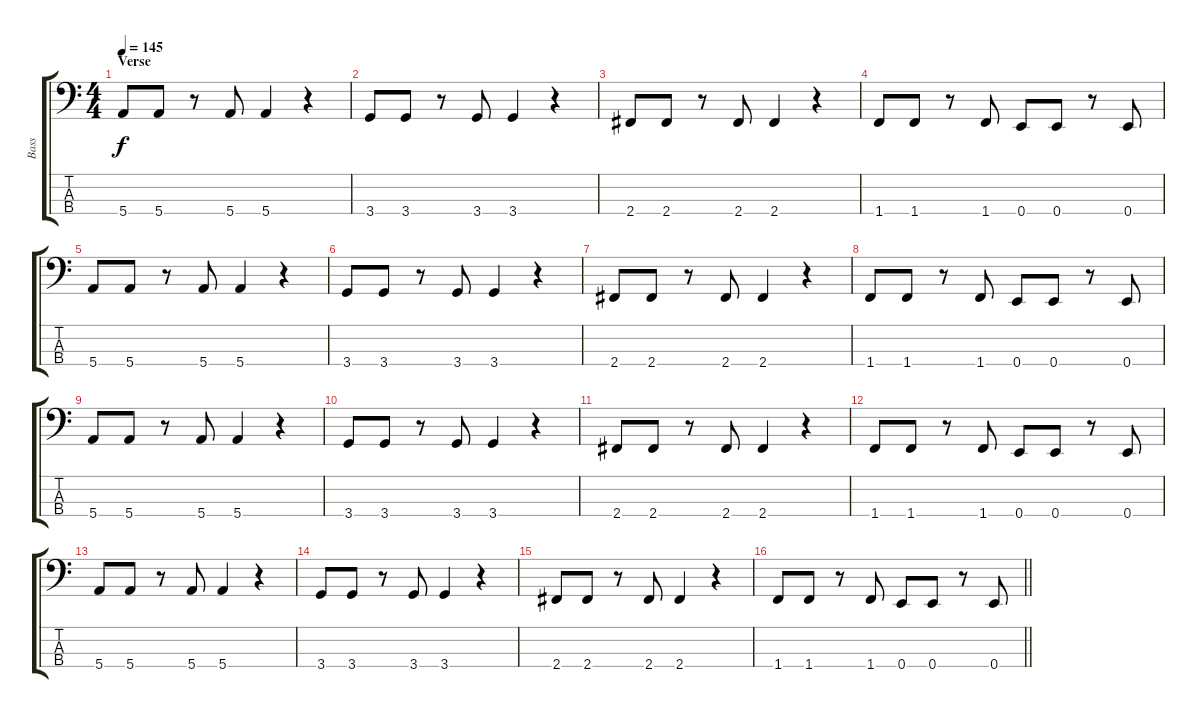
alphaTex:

\track ("Bass" "Bass") {instrument electricbassfinger}
\staff {score tabs}
\tuning (G2 D2 A1 E1) {hide}
\ts (4 4)
\section ("" "Verse")
\tempo 145
\clef f4
\ks c
5.4.8{dy f} 5.4.8 r.8 5.4.8 5.4.4 r.4 |
3.4.8 3.4.8 r.8 3.4.8 3.4.4 r.4 |
2.4.8 2.4.8 r.8 2.4.8 2.4.4 r.4 |
1.4.8 1.4.8 r.8 1.4.8 0.4.8 0.4.8 r.8 0.4.8 |
5.4.8 5.4.8 r.8 5.4.8 5.4.4 r.4 |
3.4.8 3.4.8 r.8 3.4.8 3.4.4 r.4 |
2.4.8 2.4.8 r.8 2.4.8 2.4.4 r.4 |
1.4.8 1.4.8 r.8 1.4.8 0.4.8 0.4.8 r.8 0.4.8 |
5.4.8 5.4.8 r.8 5.4.8 5.4.4 r.4 |
3.4.8 3.4.8 r.8 3.4.8 3.4.4 r.4 |
2.4.8 2.4.8 r.8 2.4.8 2.4.4 r.4 |
1.4.8 1.4.8 r.8 1.4.8 0.4.8 0.4.8 r.8 0.4.8 |
5.4.8 5.4.8 r.8 5.4.8 5.4.4 r.4 |
3.4.8 3.4.8 r.8 3.4.8 3.4.4 r.4 |
2.4.8 2.4.8 r.8 2.4.8 2.4.4 r.4 |
\barLineRight lightlight
1.4.8 1.4.8 r.8 1.4.8 0.4.8 0.4.8 r.8 0.4.8
